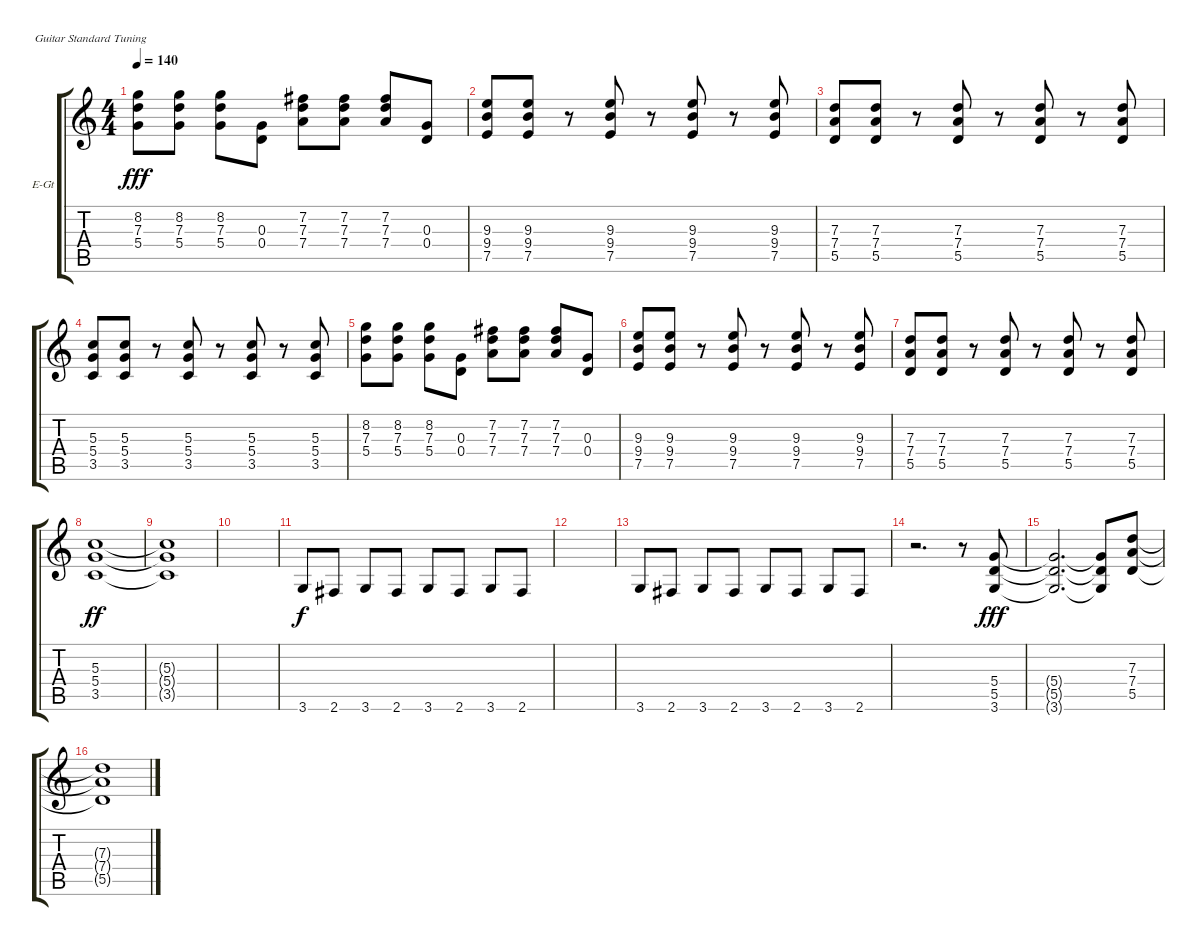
\bracketExtendMode groupsimilarinstruments
\firstSystemTrackNameOrientation horizontal
\otherSystemsTrackNameOrientation horizontal
\track ("Rhythm Guitar" "E-Gt") {instrument distortionguitar}
\staff {score tabs}
\tuning (E4 B3 G3 D3 A2 E2)
\ts (4 4)
\tempo 140
\clef g2
\ks c
(5.4 7.3 8.2).8{dy fff} (5.4 7.3 8.2).8 (5.4 7.3 8.2).8 (0.4 0.3).8 (7.4 7.3 7.2).8 (7.3 7.4 7.2).8 (7.4 7.3 7.2).8 (0.4 0.3).8 |
(9.3 9.4 7.5).8 (9.3 9.4 7.5).8 r.8 (7.5 9.4 9.3).8 r.8 (7.5 9.4 9.3).8 r.8 (7.5 9.4 9.3).8 |
(5.5 7.4 7.3).8 (5.5 7.4 7.3).8 r.8 (5.5 7.4 7.3).8 r.8 (5.5 7.4 7.3).8 r.8 (5.5 7.4 7.3).8 |
(3.5 5.4 5.3).8 (3.5 5.4 5.3).8 r.8 (3.5 5.4 5.3).8 r.8 (3.5 5.4 5.3).8 r.8 (5.4 3.5 5.3).8 |
(5.4 7.3 8.2).8 (5.4 7.3 8.2).8 (5.4 7.3 8.2).8 (0.4 0.3).8 (7.4 7.3 7.2).8 (7.3 7.4 7.2).8 (7.4 7.3 7.2).8 (0.4 0.3).8 |
(9.3 9.4 7.5).8 (9.3 9.4 7.5).8 r.8 (7.5 9.4 9.3).8 r.8 (7.5 9.4 9.3).8 r.8 (7.5 9.4 9.3).8 |
(5.5 7.4 7.3).8 (5.5 7.4 7.3).8 r.8 (5.5 7.4 7.3).8 r.8 (5.5 7.4 7.3).8 r.8 (5.5 7.4 7.3).8 |
(3.5 5.4 5.3).1{dy ff} |
(3.5{t} 5.4{t} 5.3{t}).1 |
|
3.6.8{dy f} 2.6.8 3.6.8 2.6.8 3.6.8 2.6.8 3.6.8 2.6.8 |
|
3.6.8 2.6.8 3.6.8 2.6.8 3.6.8 2.6.8 3.6.8 2.6.8 |
r.2{d} r.8 (3.6 5.5 5.4).8{dy fff} |
(3.6{t} 5.5{t} 5.4{t}).2{d} (5.5{t} 5.4{t} 3.6{t}).8 (5.5 7.4 7.3).8 |
(5.5{t} 7.4{t} 7.3{t}).1
